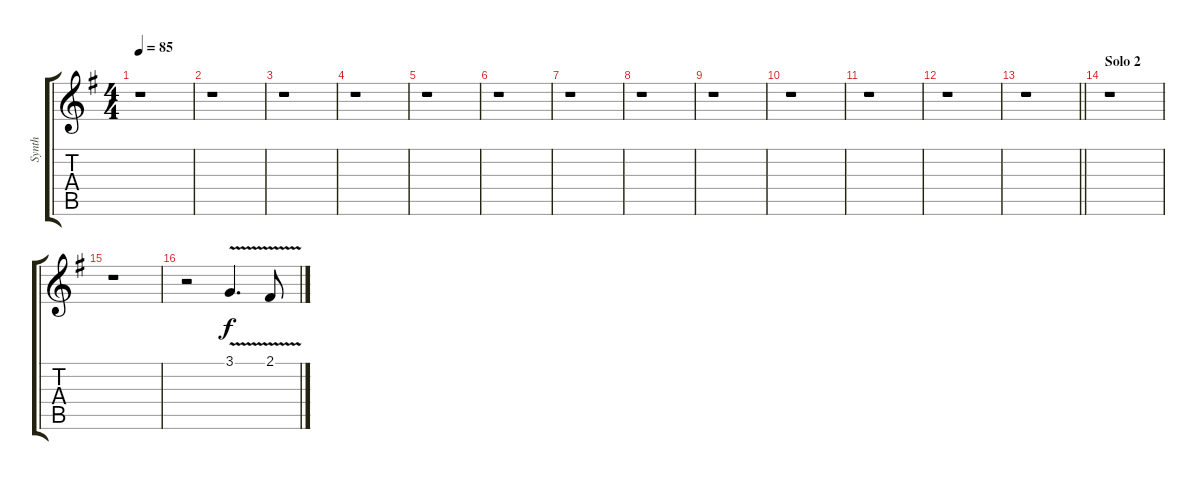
\track ("Synth" "Synth") {instrument choiraahs}
\staff {score tabs}
\tuning (E4 B3 G3 D3 A2 E2) {hide}
\ts (4 4)
\tempo 85
\clef g2
\ks g
r.1{dy f} |
r.1 |
r.1 |
r.1 |
r.1 |
r.1 |
r.1 |
r.1 |
r.1 |
r.1 |
r.1 |
r.1 |
\barLineRight lightlight
r.1 |
\section ("" "Solo 2")
r.1 |
r.1 |
r.2{volume 16} 3.1{v}.4{d} 2.1{v}.8
